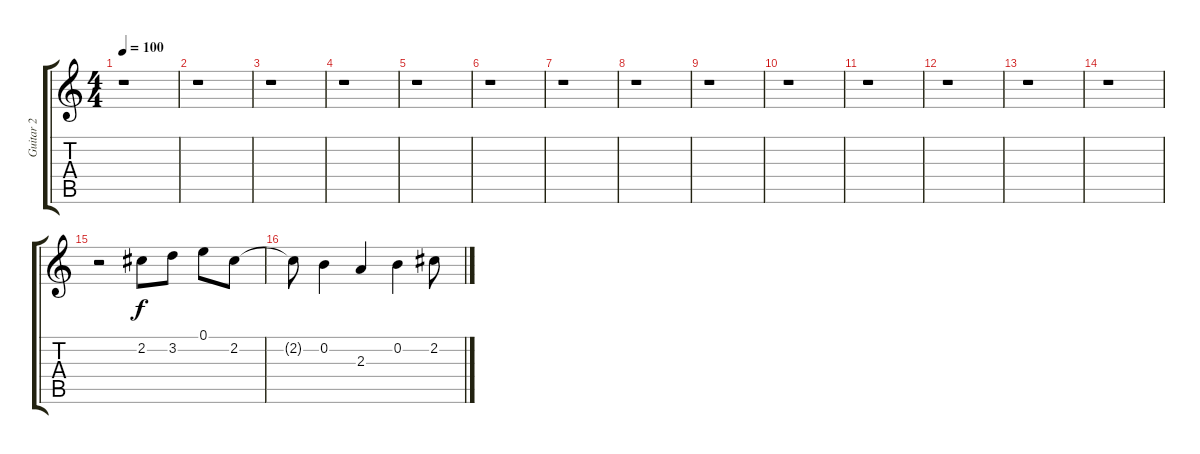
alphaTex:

\track ("Guitar 2" "Guitar 2") {instrument distortionguitar}
\staff {score tabs}
\tuning (E4 B3 G3 D3 A2 E2) {hide}
\ts (4 4)
\tempo 100
\clef g2
\ks c
r.1{dy f} |
r.1 |
r.1 |
r.1 |
r.1 |
r.1 |
r.1 |
r.1 |
r.1 |
r.1 |
r.1 |
r.1 |
r.1 |
r.1 |
r.2 2.2.8 3.2.8 0.1.8 2.2.8 |
2.2{t}.8 0.2.4 2.3.4 0.2.4 2.2.8
